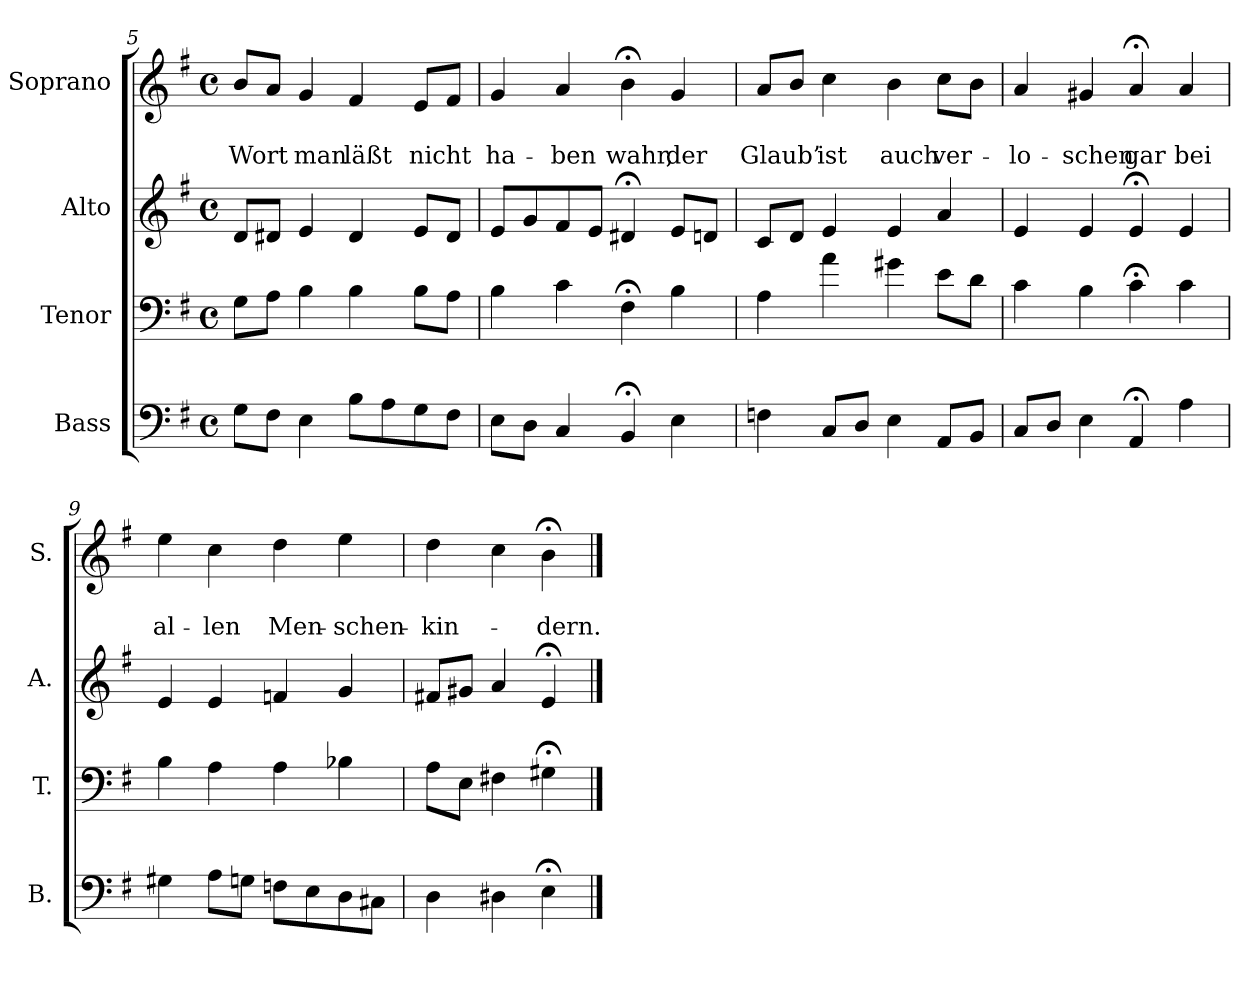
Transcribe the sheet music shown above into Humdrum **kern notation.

**kern	**kern	**kern	**kern	**text	**text
*part4	*part3	*part2	*part1	*part1	*part1
*staff4	*staff3	*staff2	*staff1	*staff1	*staff1
*I"Bass	*I"Tenor	*I"Alto	*I"Soprano	*	*
*I'B.	*I'T.	*I'A.	*I'S.	*	*
*clefF4	*clefF4	*clefG2	*clefG2	*	*
*k[f#]	*k[f#]	*k[f#]	*k[f#]	*	*
*e:	*e:	*e:	*e:	*	*
*M4/4	*M4/4	*M4/4	*M4/4	*	*
*met(c)	*met(c)	*met(c)	*met(c)	*	*
=5	=5	=5	=5	=5	=5
8G\L	8G\L	8d/L	8b/L	.	Wort
8F#\J	8A\J	8d#X/J	8a/J	.	.
4E\	4B\	4e/	4g/	.	man
8B\L	4B\	4d#/	4f#/	.	läßt
8A\	.	.	.	.	.
8G\	8B\L	8e/L	8e/L	.	nicht
8F#\J	8A\J	8d#/J	8f#/J	.	.
=6	=6	=6	=6	=6	=6
8E\L	4B\	8e/L	4g/	.	ha-
8D\J	.	8g/	.	.	.
4C/	4c\	8f#/	4a/	.	-ben
.	.	8e/J	.	.	.
4BB;</	4F#;<\	4d#X;</	4b;<\	.	wahr,
4E\	4B\	8e/L	4g/	.	der
.	.	8dn/J	.	.	.
=7	=7	=7	=7	=7	=7
4Fn\	4A\	8c/L	8a/L	.	Glaub’
.	.	8d/J	8b/J	.	.
8C/L	4a\	4e/	4cc\	.	ist
8D/J	.	.	.	.	.
4E\	4g#X\	4e/	4b\	.	auch
8AA/L	8e\L	4a/	8cc\L	.	ver-
8BB/J	8d\J	.	8b\J	.	.
!!LO:PB:g=z
=8	=8	=8	=8	=8	=8
8C/L	4c\	4e/	4a/	.	-lo-
8D/J	.	.	.	.	.
4E\	4B\	4e/	4g#X/	.	-schen
4AA;</	4c;<\	4e;</	4a;</	.	gar
4A\	4c\	4e/	4a/	.	bei
=9	=9	=9	=9	=9	=9
4G#X\	4B\	4e/	4ee\	.	al-
8A\L	4A\	4e/	4cc\	.	-len
8Gn\J	.	.	.	.	.
8Fn\L	4A\	4fn/	4dd\	.	Men-
8E\	.	.	.	.	.
8D\	4B-X\	4g/	4ee\	.	-schen-
8C#X\J	.	.	.	.	.
=10	=10	=10	=10	=10	=10
4D\	8A\L	8f#X/L	4dd\	.	-kin-
.	8E\J	8g#X/J	.	.	.
4D#X\	4F#X\	4a/	4cc\	.	.
4E;<\	4G#X;<\	4e;</	4b;<\	.	-dern.
==	==	==	==	==	==
*-	*-	*-	*-	*-	*-
